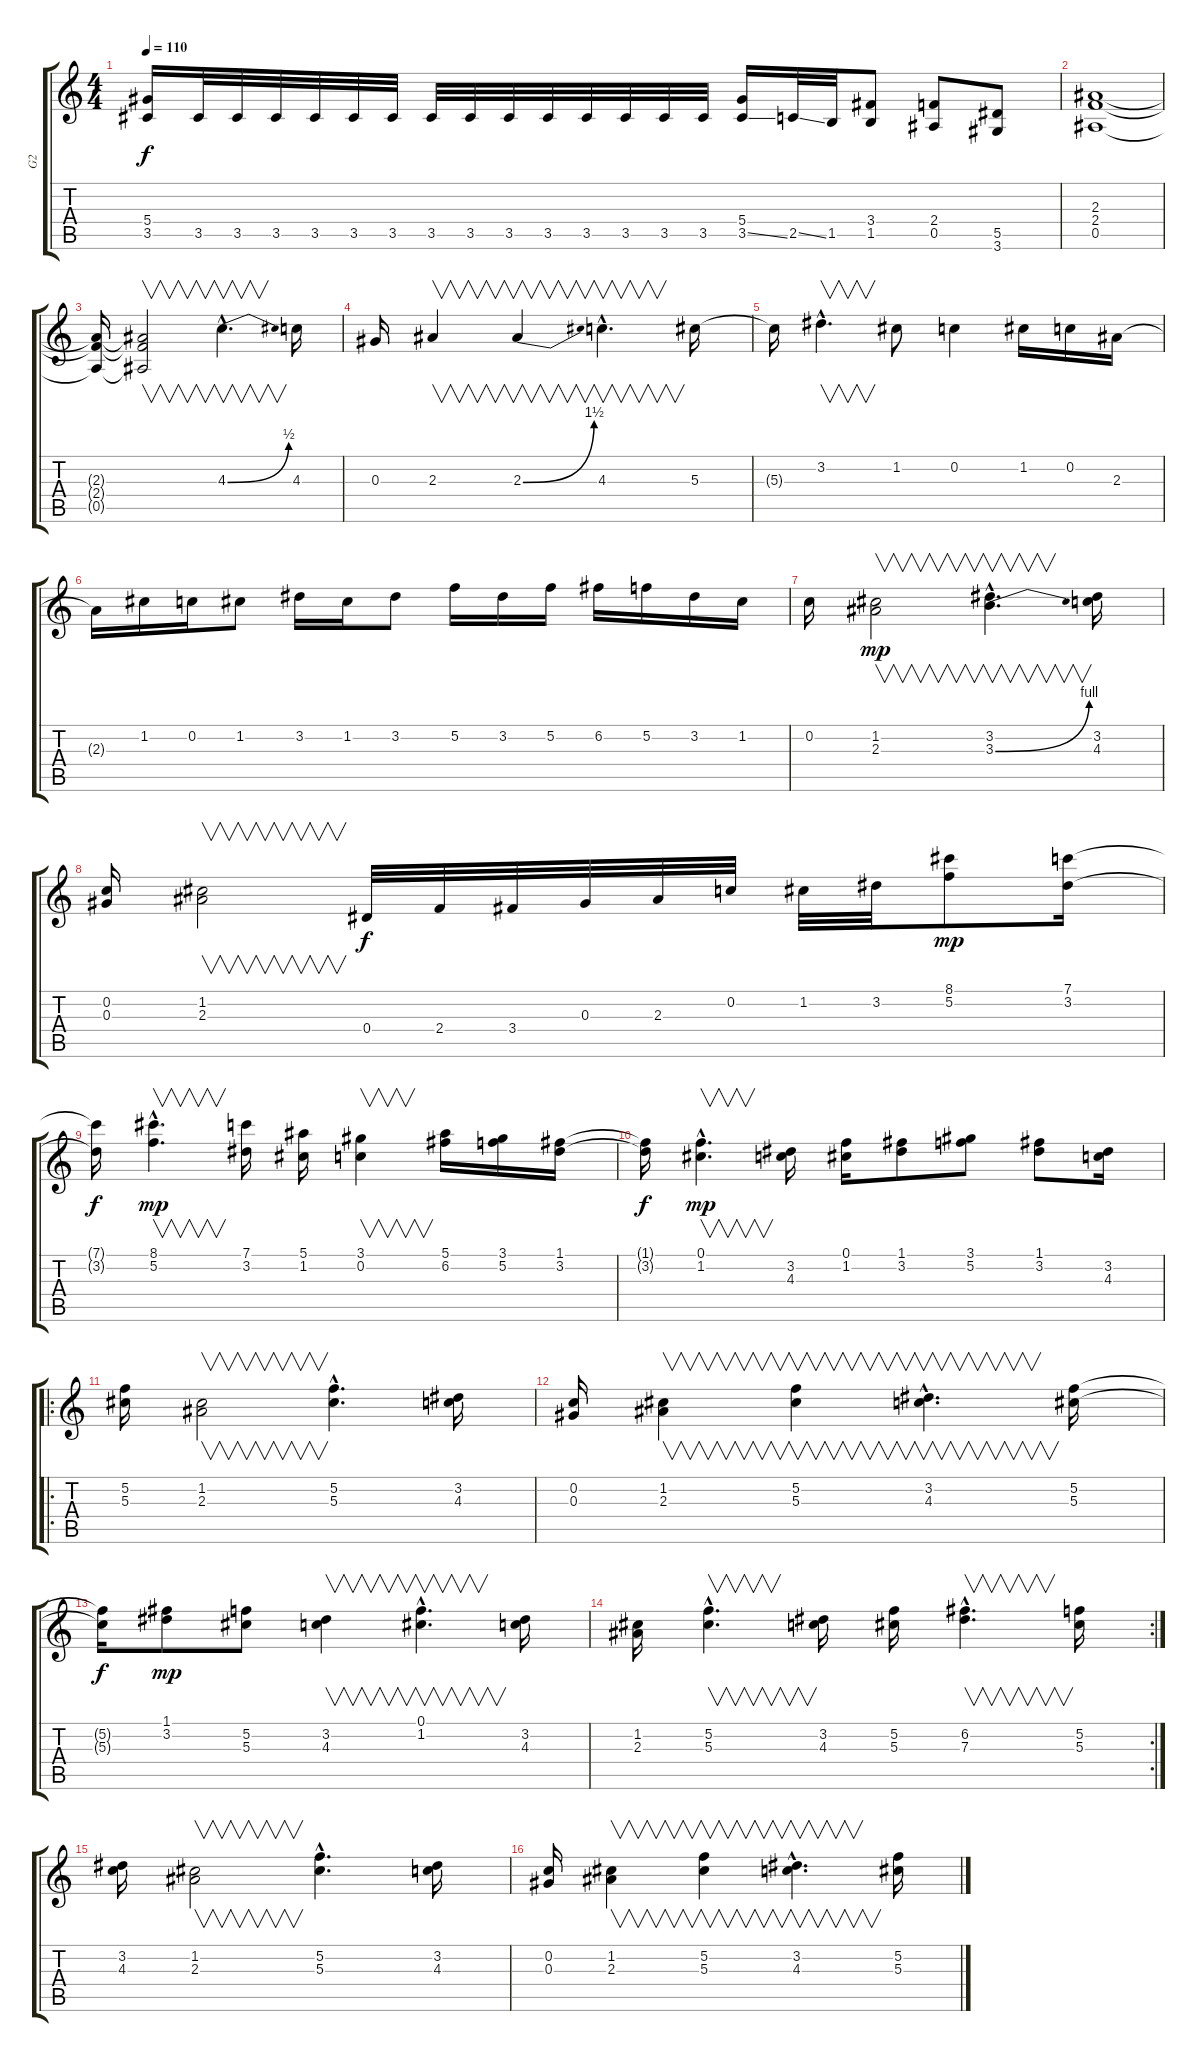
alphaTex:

\track ("G2" "G2") {instrument distortionguitar}
\staff {score tabs}
\tuning (F4 C4 Ab3 Eb3 Bb2 F2) {hide}
\ts (4 4)
\tempo 110
\clef g2
\ks c
(5.4 3.5).16{dy f} 3.5.32 3.5.32 3.5.32 3.5.32 3.5.32 3.5.32 3.5.32 3.5.32 3.5.32 3.5.32 3.5.32 3.5.32 3.5.32 3.5.32 (5.4 3.5{ss}).16 2.5{ss}.32 1.5.32 (3.4 1.5).8 (2.4 0.5).8 (5.5 3.6).8 |
\section ("" "")
(2.3 2.4 0.5).1{volume 10 instrument distortionguitar} |
(2.3{t} 2.4{t} 0.5{t}).16 (2.3{t} 2.4{t} 0.5{t}).2{v} 4.3{be (bend 0 0 60 2) hac}.4{v d} 4.3.16 |
0.3.16 2.3.4{v} 2.3{be (bend 0 0 60 6)}.4{v} 4.3{hac}.4{v d} 5.3.16 |
5.3{t}.16 3.2{hac}.4{v d} 1.2.8 0.2.4 1.2.16 0.2.16 2.3.16 |
2.3{t}.16 1.2.16 0.2.16 1.2.8 3.2.16 1.2.16 3.2.8 5.2.16 3.2.16 5.2.16 6.2.16 5.2.16 3.2.16 1.2.16 |
0.2.16 (1.2 2.3).2{v dy mp} (3.2{hac} 3.3{be (bend 0 0 60 4) hac}).4{v d} (3.2 4.3).16 |
(0.2 0.3).16 (1.2 2.3).2{v} 0.4.32{dy f} 2.4.32 3.4.32 0.3.32 2.3.32 0.2.32 1.2.32 3.2.32 (8.1 5.2).8{dy mp} (7.1 3.2).16 |
(7.1{t} 3.2{t}).16{dy f} (8.1{hac} 5.2{hac}).4{v d dy mp} (7.1 3.2).16 (5.1 1.2).16 (3.1 0.2).4{v} (5.1 6.2).16 (3.1 5.2).16 (1.1 3.2).16 |
(1.1{t} 3.2{t}).16{dy f} (0.1{hac} 1.2{hac}).4{v d dy mp} (3.2 4.3).16 (0.1 1.2).16 (1.1 3.2).8 (3.1 5.2).8 (1.1 3.2).8 (3.2 4.3).16 |
\ro
(5.2 5.3).16 (1.2 2.3).2{v} (5.2{hac} 5.3{hac}).4{d} (3.2 4.3).16 |
(0.2 0.3).16 (1.2 2.3).4{v} (5.2 5.3).4{v} (3.2{hac} 4.3{hac}).4{v d} (5.2 5.3).16 |
(5.2{t} 5.3{t}).16{dy f} (1.1 3.2).8{dy mp} (5.2 5.3).8 (3.2 4.3).4{v} (0.1{hac} 1.2{hac}).4{v d} (3.2 4.3).16 |
\rc 2
(1.2 2.3).16 (5.2{hac} 5.3{hac}).4{v d} (3.2 4.3).16 (5.2 5.3).16 (6.2{hac} 7.3{hac}).4{v d} (5.2 5.3).16 |
(3.2 4.3).16{volume 6} (1.2 2.3).2{v} (5.2{hac} 5.3{hac}).4{d} (3.2 4.3).16 |
(0.2 0.3).16 (1.2 2.3).4{v} (5.2 5.3).4{v} (3.2{hac} 4.3{hac}).4{v d} (5.2 5.3).16
